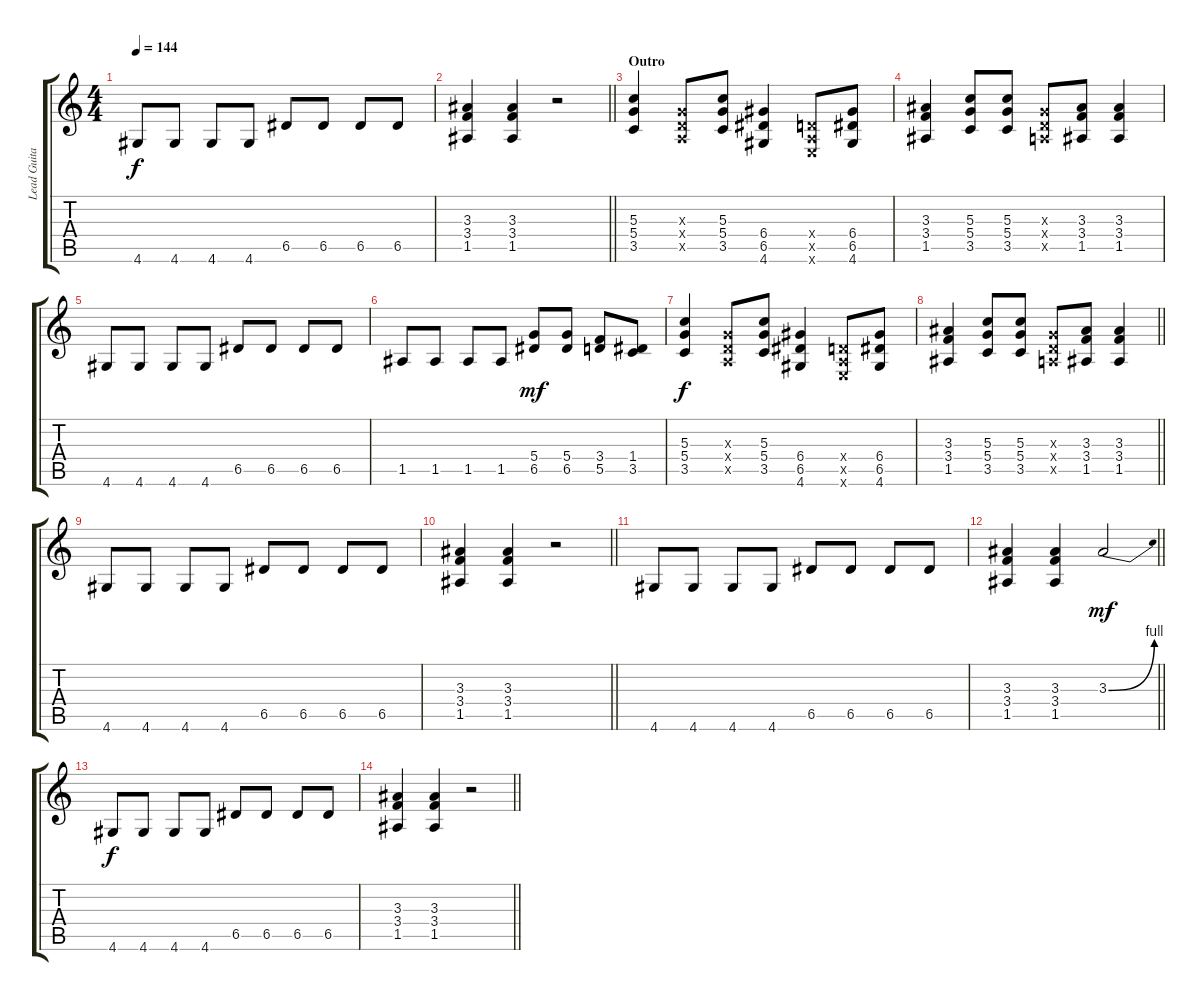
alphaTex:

\track ("Lead Guitar" "Lead Guita") {instrument distortionguitar}
\staff {score tabs}
\tuning (E4 B3 G3 D3 A2 E2) {hide}
\ts (4 4)
\tempo 144
\clef g2
\ks c
4.6.8{dy f} 4.6.8 4.6.8 4.6.8 6.5.8 6.5.8 6.5.8 6.5.8 |
\barLineRight lightlight
(3.3 3.4 1.5).4 (3.3 3.4 1.5).4 r.2 |
\section ("" "Outro")
(5.3 5.4 3.5).4 (0.3{x} 0.4{x} 0.5{x}).8 (5.3 5.4 3.5).8 (6.4 6.5 4.6).4 (0.4{x} 0.5{x} 0.6{x}).8 (6.4 6.5 4.6).8 |
(3.3 3.4 1.5).4 (5.3 5.4 3.5).8 (5.3 5.4 3.5).8 (0.3{x} 0.4{x} 0.5{x}).8 (3.3 3.4 1.5).8 (3.3 3.4 1.5).4 |
4.6.8 4.6.8 4.6.8 4.6.8 6.5.8 6.5.8 6.5.8 6.5.8 |
1.5.8 1.5.8 1.5.8 1.5.8 (5.4 6.5).8{dy mf} (5.4 6.5).8 (3.4 5.5).8 (1.4 3.5).8 |
(5.3 5.4 3.5).4{dy f} (0.3{x} 0.4{x} 0.5{x}).8 (5.3 5.4 3.5).8 (6.4 6.5 4.6).4 (0.4{x} 0.5{x} 0.6{x}).8 (6.4 6.5 4.6).8 |
\barLineRight lightlight
(3.3 3.4 1.5).4 (5.3 5.4 3.5).8 (5.3 5.4 3.5).8 (0.3{x} 0.4{x} 0.5{x}).8 (3.3 3.4 1.5).8 (3.3 3.4 1.5).4 |
4.6.8 4.6.8 4.6.8 4.6.8 6.5.8 6.5.8 6.5.8 6.5.8 |
\barLineRight lightlight
(3.3 3.4 1.5).4 (3.3 3.4 1.5).4 r.2 |
4.6.8 4.6.8 4.6.8 4.6.8 6.5.8 6.5.8 6.5.8 6.5.8 |
\barLineRight lightlight
(3.3 3.4 1.5).4 (3.3 3.4 1.5).4 3.3{be (bend 0 0 60 4)}.2{dy mf} |
4.6.8{dy f balance 0} 4.6.8 4.6.8 4.6.8 6.5.8 6.5.8 6.5.8 6.5.8 |
\barLineRight lightlight
(3.3 3.4 1.5).4{balance 8} (3.3 3.4 1.5).4 r.2
